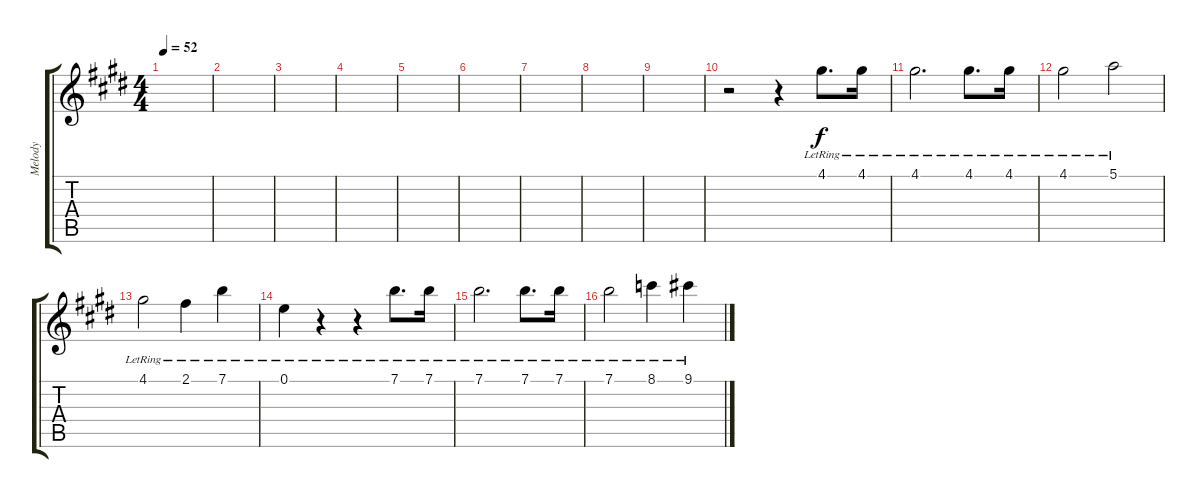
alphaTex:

\track ("Melody" "Melody") {instrument acousticguitarnylon}
\staff {score tabs}
\tuning (E4 B3 G3 D3 A2 E2) {hide}
\ts (4 4)
\tempo 52
\clef g2
\ks c#minor
|
|
|
|
|
|
|
|
|
r.2 r.4 4.1{lr}.8{d} 4.1{lr}.16 |
4.1{lr}.2{d} 4.1{lr}.8{d} 4.1{lr}.16 |
4.1{lr}.2 5.1{lr}.2 |
4.1{lr}.2 2.1{lr}.4 7.1{lr}.4 |
0.1{lr}.4 r.4 r.4 7.1{lr}.8{d} 7.1{lr}.16 |
7.1{lr}.2{d} 7.1{lr}.8{d} 7.1{lr}.16 |
7.1{lr}.2 8.1{lr}.4 9.1{lr}.4
